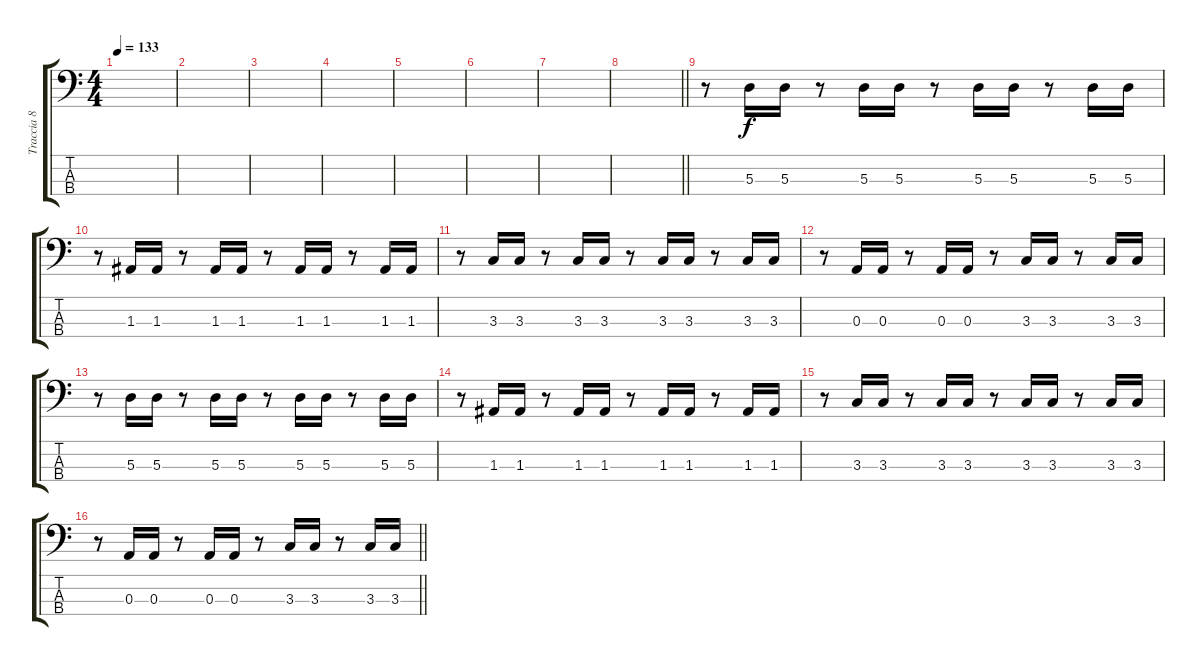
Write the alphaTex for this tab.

\track ("Traccia 8" "Traccia 8") {instrument synthbass1}
\staff {score tabs}
\tuning (G2 D2 A1 E1) {hide}
\ts (4 4)
\tempo 133
\clef f4
\ks c
|
|
|
|
|
|
|
\barLineRight lightlight
|
r.8 5.3.16 5.3.16 r.8 5.3.16 5.3.16 r.8 5.3.16 5.3.16 r.8 5.3.16 5.3.16 |
r.8 1.3.16 1.3.16 r.8 1.3.16 1.3.16 r.8 1.3.16 1.3.16 r.8 1.3.16 1.3.16 |
r.8 3.3.16 3.3.16 r.8 3.3.16 3.3.16 r.8 3.3.16 3.3.16 r.8 3.3.16 3.3.16 |
r.8 0.3.16 0.3.16 r.8 0.3.16 0.3.16 r.8 3.3.16 3.3.16 r.8 3.3.16 3.3.16 |
r.8 5.3.16 5.3.16 r.8 5.3.16 5.3.16 r.8 5.3.16 5.3.16 r.8 5.3.16 5.3.16 |
r.8 1.3.16 1.3.16 r.8 1.3.16 1.3.16 r.8 1.3.16 1.3.16 r.8 1.3.16 1.3.16 |
r.8 3.3.16 3.3.16 r.8 3.3.16 3.3.16 r.8 3.3.16 3.3.16 r.8 3.3.16 3.3.16 |
\barLineRight lightlight
r.8 0.3.16 0.3.16 r.8 0.3.16 0.3.16 r.8 3.3.16 3.3.16 r.8 3.3.16 3.3.16
